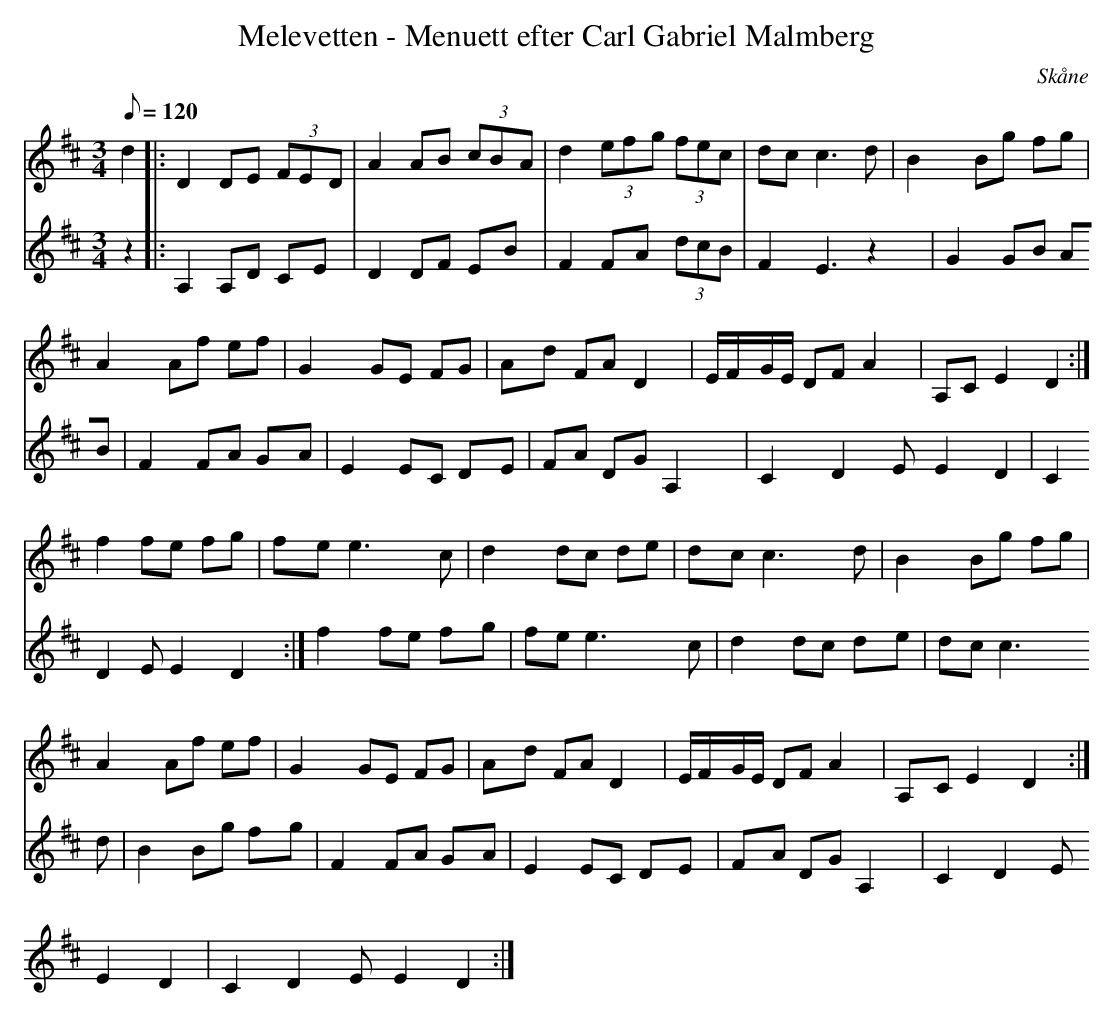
X:1
T:Melevetten - Menuett efter Carl Gabriel Malmberg
M:3/4
L:1/8
O:Skåne
Q:120
K:D
V:1
d2 |: D2 DE (3FED | A2 AB (3cBA | d2 (3efg (3fec | dc c3 d | B2 Bg fg |
 A2 Af ef | G2 GE FG | Ad FA D2 | E/2F/2G/2E/2 DF A2 | A,C E2 D2 :|
f2 fe fg | fe e3 c | d2 dc de | dc c3 d | B2 Bg fg |
 A2 Af ef | G2 GE FG | Ad FA D2 | E/2F/2G/2E/2 DF A2 | A,C E2 D2 :|
V:2
z2 |: A,2 A,D CE | D2 DF EB | F2 FA (3dcB | F2 E3 z2 | G2 GB AB |
 F2 FA GA | E2 EC DE | FA DG A,2 | C2D2E E2 D2 | C2D2E E2 D2 :|
f2 fe fg | fe e3 c | d2 dc de | dc c3 d | B2 Bg fg |
 F2 FA GA | E2 EC DE | FA DG A,2 | C2D2E E2 D2 | C2D2E E2 D2 :|
